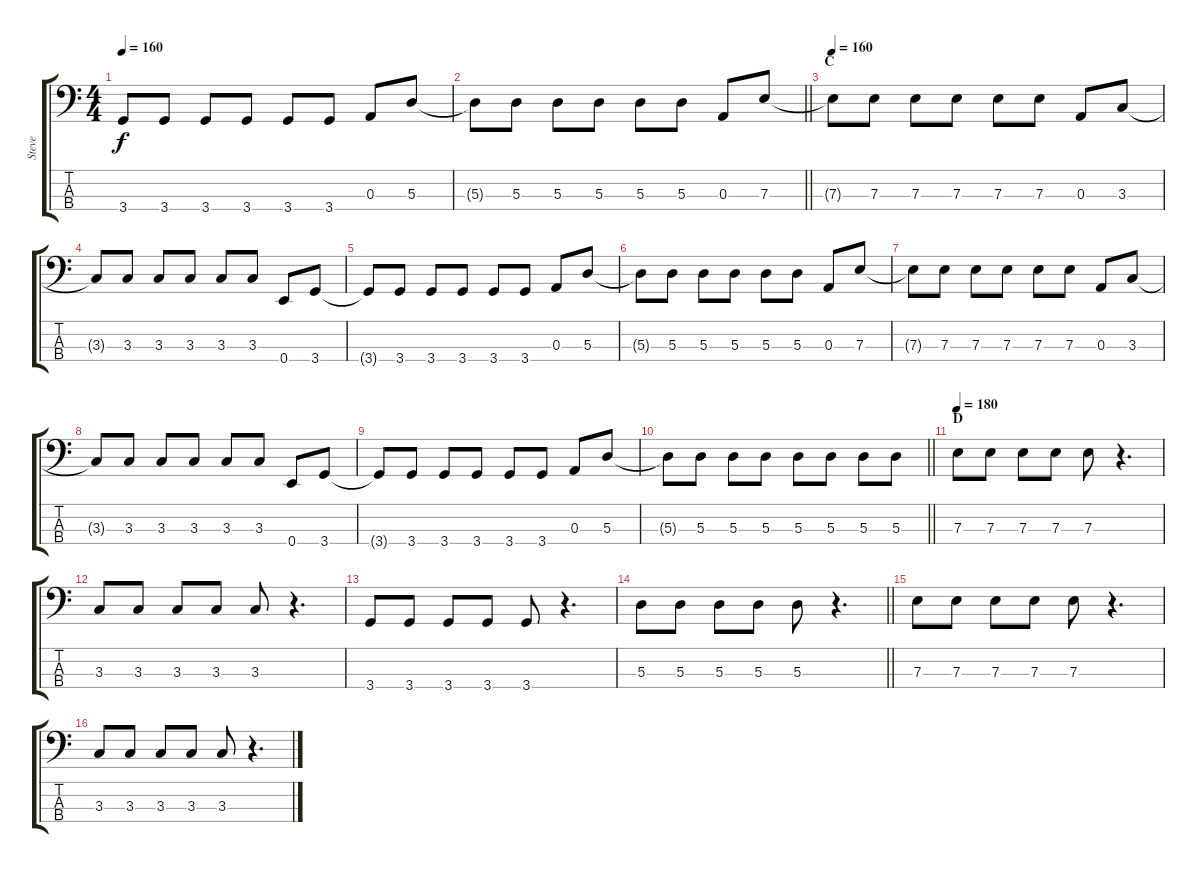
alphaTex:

\track ("Steve" "Steve") {instrument electricbassfinger}
\staff {score tabs}
\tuning (G2 D2 A1 E1) {hide}
\ts (4 4)
\tempo 160
\clef f4
\ks c
3.4{t}.8{dy f} 3.4.8 3.4.8 3.4.8 3.4.8 3.4.8 0.3.8 5.3.8 |
\barLineRight lightlight
5.3{t}.8 5.3.8 5.3.8 5.3.8 5.3.8 5.3.8 0.3.8 7.3.8 |
\section ("" "C")
\tempo 160
7.3{t}.8 7.3.8 7.3.8 7.3.8 7.3.8 7.3.8 0.3.8 3.3.8 |
3.3{t}.8 3.3.8 3.3.8 3.3.8 3.3.8 3.3.8 0.4.8 3.4.8 |
3.4{t}.8 3.4.8 3.4.8 3.4.8 3.4.8 3.4.8 0.3.8 5.3.8 |
5.3{t}.8 5.3.8 5.3.8 5.3.8 5.3.8 5.3.8 0.3.8 7.3.8 |
7.3{t}.8 7.3.8 7.3.8 7.3.8 7.3.8 7.3.8 0.3.8 3.3.8 |
3.3{t}.8 3.3.8 3.3.8 3.3.8 3.3.8 3.3.8 0.4.8 3.4.8 |
3.4{t}.8 3.4.8 3.4.8 3.4.8 3.4.8 3.4.8 0.3.8 5.3.8 |
\barLineRight lightlight
5.3{t}.8 5.3.8 5.3.8 5.3.8 5.3.8 5.3.8 5.3.8 5.3.8 |
\section ("" "D")
\tempo 180
7.3.8 7.3.8 7.3.8 7.3.8 7.3.8 r.4{d} |
3.3.8 3.3.8 3.3.8 3.3.8 3.3.8 r.4{d} |
3.4.8 3.4.8 3.4.8 3.4.8 3.4.8 r.4{d} |
\barLineRight lightlight
5.3.8 5.3.8 5.3.8 5.3.8 5.3.8 r.4{d} |
7.3.8 7.3.8 7.3.8 7.3.8 7.3.8 r.4{d} |
3.3.8 3.3.8 3.3.8 3.3.8 3.3.8 r.4{d}
